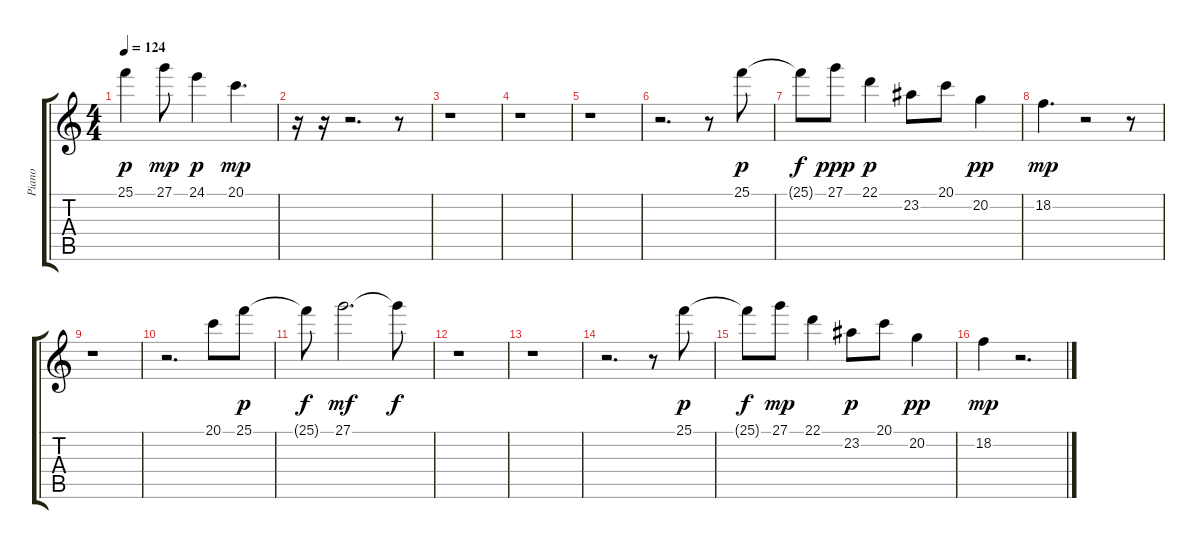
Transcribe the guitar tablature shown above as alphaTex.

\track ("Piano" "Piano") {instrument acousticgrandpiano}
\staff {score tabs}
\tuning (E4 B3 G3 D3 A2 E2) {hide}
\ts (4 4)
\tempo 124
\clef g2
\ks c
25.1.4{dy p} 27.1.8{dy mp} 24.1.4{dy p} 20.1.4{d dy mp} |
r.16 r.16 r.2{d} r.8 |
r.1 |
r.1 |
r.1 |
r.2{d} r.8 25.1.8{dy p} |
25.1{t}.8{dy f} 27.1.8{dy ppp} 22.1.4{dy p} 23.2.8 20.1.8 20.2.4{dy pp} |
18.2.4{d dy mp} r.2 r.8 |
r.1 |
r.2{d} 20.1.8 25.1.8{dy p} |
25.1{t}.8{dy f} 27.1.2{d dy mf} 27.1{t}.8{dy f} |
r.1 |
r.1 |
r.2{d} r.8 25.1.8{dy p} |
25.1{t}.8{dy f} 27.1.8{dy mp} 22.1.4 23.2.8{dy p} 20.1.8 20.2.4{dy pp} |
18.2.4{dy mp} r.2{d}
